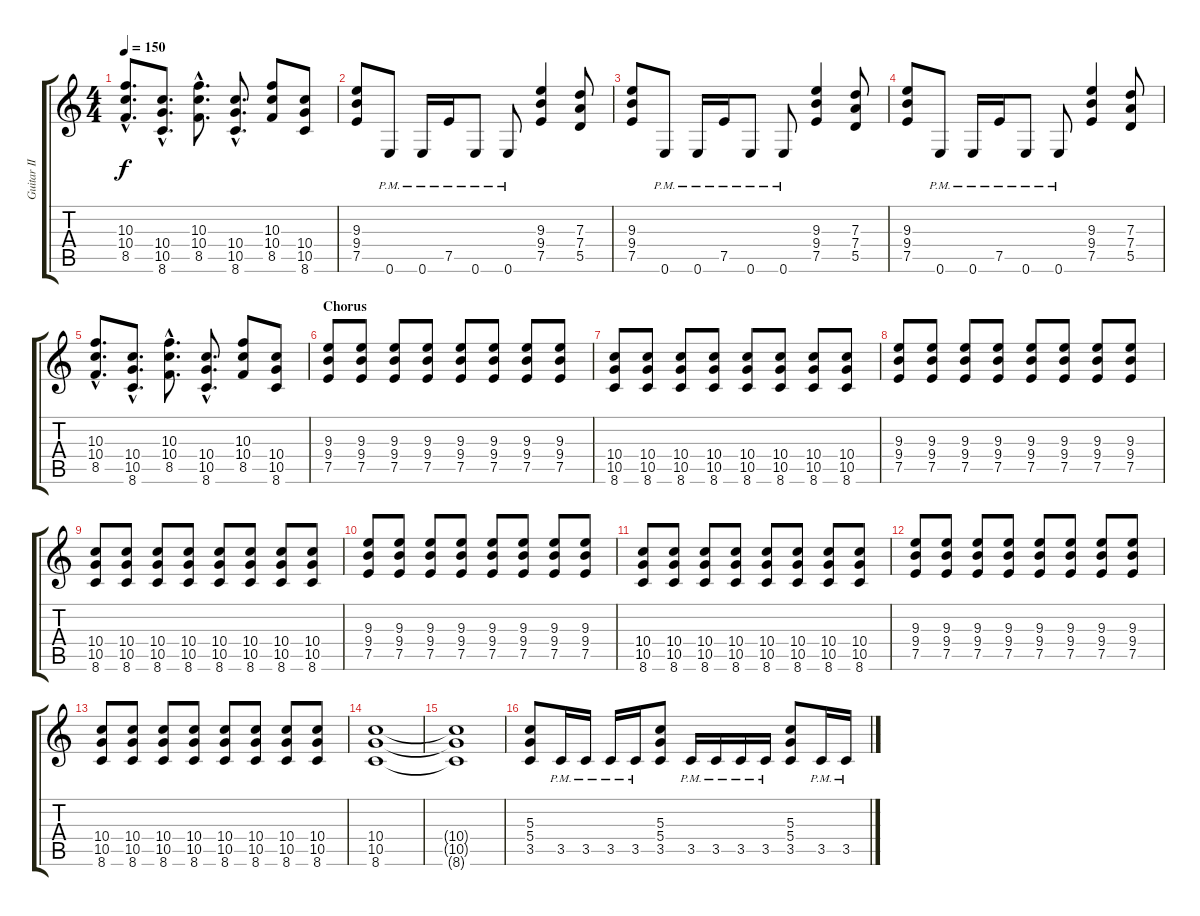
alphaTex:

\track ("Guitar II (Rythm)" "Guitar II ") {instrument overdrivenguitar}
\staff {score tabs}
\tuning (E4 B3 G3 D3 A2 E2) {hide}
\ts (4 4)
\tempo 150
\clef g2
\ks c
(10.3{hac} 10.4{hac} 8.5{hac}).8{d dy f} (10.4{hac} 10.5{hac} 8.6{hac}).8{d} (10.3{hac} 10.4{hac} 8.5{hac}).8{d} (10.4{hac} 10.5{hac} 8.6{hac}).8{d} (10.3 10.4 8.5).8 (10.4 10.5 8.6).8 |
(9.3 9.4 7.5).8 0.6{pm}.8 0.6{pm}.16 7.5{pm}.16 0.6{pm}.8 0.6{pm}.8 (9.3 9.4 7.5).4 (7.3 7.4 5.5).8 |
(9.3 9.4 7.5).8 0.6{pm}.8 0.6{pm}.16 7.5{pm}.16 0.6{pm}.8 0.6{pm}.8 (9.3 9.4 7.5).4 (7.3 7.4 5.5).8 |
(9.3 9.4 7.5).8 0.6{pm}.8 0.6{pm}.16 7.5{pm}.16 0.6{pm}.8 0.6{pm}.8 (9.3 9.4 7.5).4 (7.3 7.4 5.5).8 |
(10.3{hac} 10.4{hac} 8.5{hac}).8{d} (10.4{hac} 10.5{hac} 8.6{hac}).8{d} (10.3{hac} 10.4{hac} 8.5{hac}).8{d} (10.4{hac} 10.5{hac} 8.6{hac}).8{d} (10.3 10.4 8.5).8 (10.4 10.5 8.6).8 |
\section ("" "Chorus")
(9.3 9.4 7.5).8 (9.3 9.4 7.5).8 (9.3 9.4 7.5).8 (9.3 9.4 7.5).8 (9.3 9.4 7.5).8 (9.3 9.4 7.5).8 (9.3 9.4 7.5).8 (9.3 9.4 7.5).8 |
(10.4 10.5 8.6).8 (10.4 10.5 8.6).8 (10.4 10.5 8.6).8 (10.4 10.5 8.6).8 (10.4 10.5 8.6).8 (10.4 10.5 8.6).8 (10.4 10.5 8.6).8 (10.4 10.5 8.6).8 |
(9.3 9.4 7.5).8 (9.3 9.4 7.5).8 (9.3 9.4 7.5).8 (9.3 9.4 7.5).8 (9.3 9.4 7.5).8 (9.3 9.4 7.5).8 (9.3 9.4 7.5).8 (9.3 9.4 7.5).8 |
(10.4 10.5 8.6).8 (10.4 10.5 8.6).8 (10.4 10.5 8.6).8 (10.4 10.5 8.6).8 (10.4 10.5 8.6).8 (10.4 10.5 8.6).8 (10.4 10.5 8.6).8 (10.4 10.5 8.6).8 |
(9.3 9.4 7.5).8 (9.3 9.4 7.5).8 (9.3 9.4 7.5).8 (9.3 9.4 7.5).8 (9.3 9.4 7.5).8 (9.3 9.4 7.5).8 (9.3 9.4 7.5).8 (9.3 9.4 7.5).8 |
(10.4 10.5 8.6).8 (10.4 10.5 8.6).8 (10.4 10.5 8.6).8 (10.4 10.5 8.6).8 (10.4 10.5 8.6).8 (10.4 10.5 8.6).8 (10.4 10.5 8.6).8 (10.4 10.5 8.6).8 |
(9.3 9.4 7.5).8 (9.3 9.4 7.5).8 (9.3 9.4 7.5).8 (9.3 9.4 7.5).8 (9.3 9.4 7.5).8 (9.3 9.4 7.5).8 (9.3 9.4 7.5).8 (9.3 9.4 7.5).8 |
(10.4 10.5 8.6).8 (10.4 10.5 8.6).8 (10.4 10.5 8.6).8 (10.4 10.5 8.6).8 (10.4 10.5 8.6).8 (10.4 10.5 8.6).8 (10.4 10.5 8.6).8 (10.4 10.5 8.6).8 |
(10.4 10.5 8.6).1 |
(10.4{t} 10.5{t} 8.6{t}).1 |
(5.3 5.4 3.5).8 3.5{pm}.16 3.5{pm}.16 3.5{pm}.16 3.5{pm}.16 (5.3 5.4 3.5).8 3.5{pm}.16 3.5{pm}.16 3.5{pm}.16 3.5{pm}.16 (5.3 5.4 3.5).8 3.5{pm}.16 3.5{pm}.16
